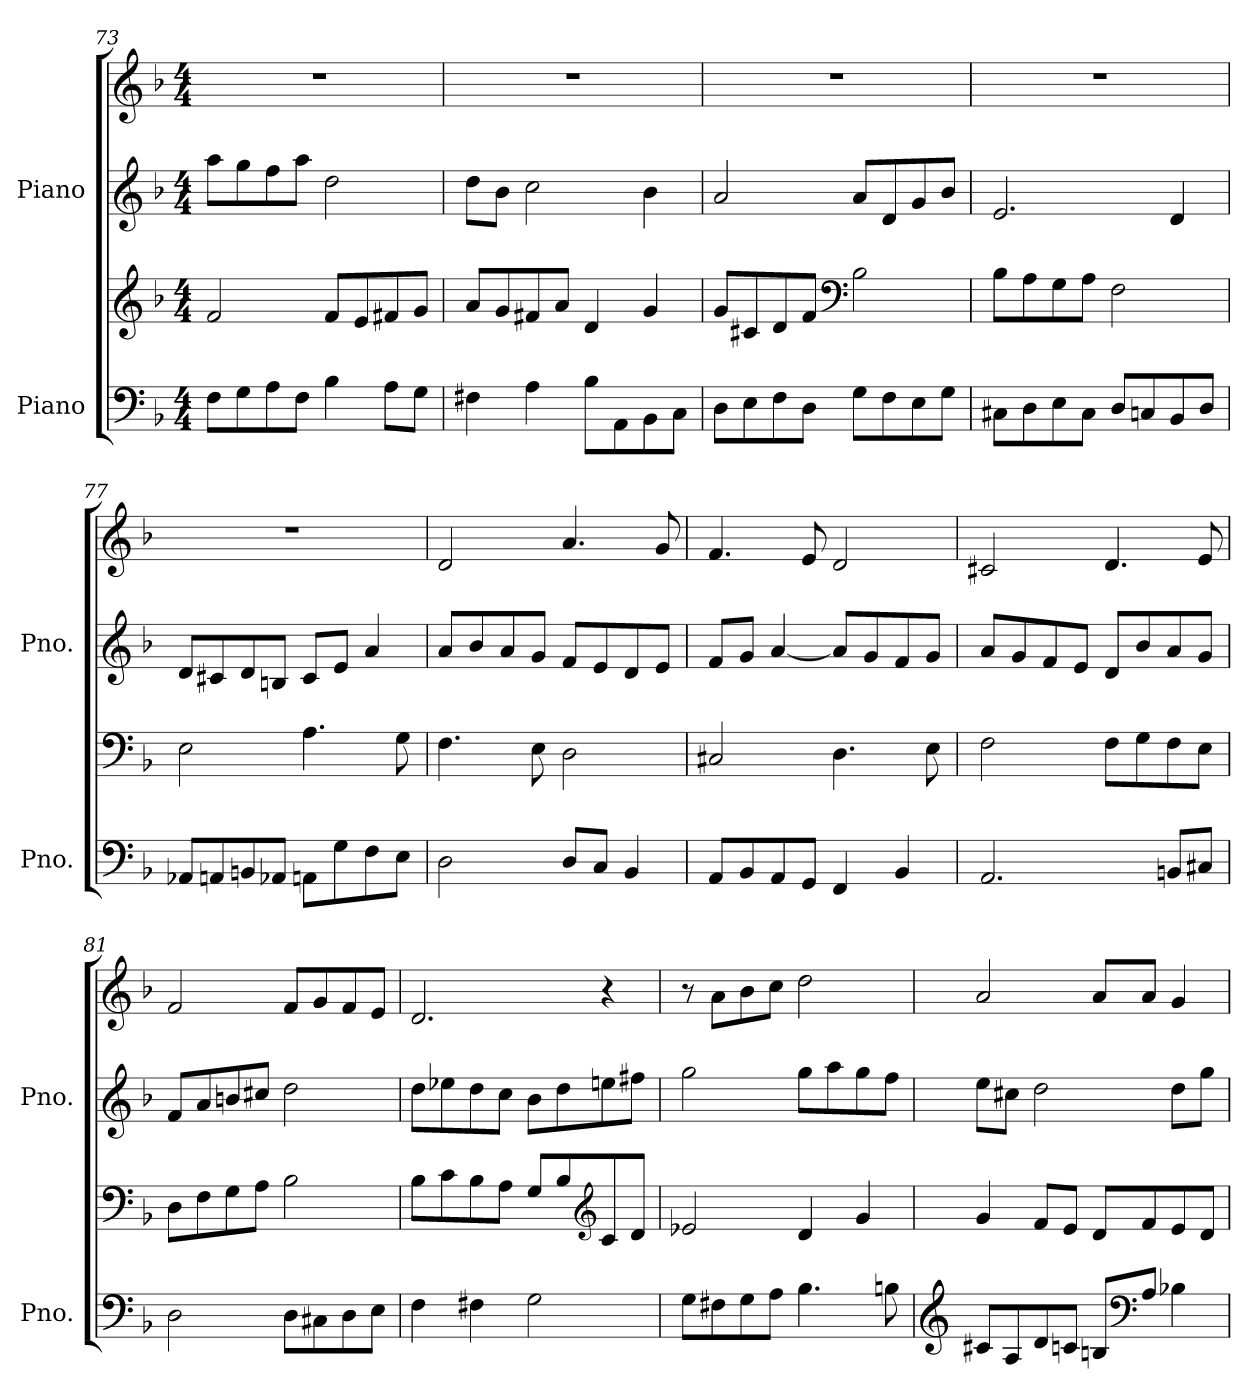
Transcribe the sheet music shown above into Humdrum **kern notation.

**kern	**kern	**kern	**kern
*part2	*part2	*part1	*part1
*staff4	*staff3	*staff2	*staff1
*I"Piano	*	*I"Piano	*
*I'Pno.	*	*I'Pno.	*
!!LO:LB:g=z
*clefF4	*clefG2	*clefG2	*clefG2
*k[b-]	*k[b-]	*k[b-]	*k[b-]
*M4/4	*M4/4	*M4/4	*M4/4
=73	=73	=73	=73
8F\L	2f/	8aa\L	1r
8G\	.	8gg\	.
8A\	.	8ff\	.
8F\J	.	8aa\J	.
4B-\	8f/L	2dd\	.
.	8e/	.	.
8A\L	8f#X/	.	.
8G\J	8g/J	.	.
=74	=74	=74	=74
4F#X\	8a/L	8dd\L	1r
.	8g/	8b-\J	.
4A\	8f#X/	2cc\	.
.	8a/J	.	.
8B-\L	4d/	.	.
8AA\	.	.	.
8BB-\	4g/	4b-\	.
8C\J	.	.	.
=75	=75	=75	=75
8D\L	8g/L	2a/	1r
8E\	8c#X/	.	.
8F\	8d/	.	.
8D\J	8f/J	.	.
*	*clefF4	*	*
8G\L	2B-\	8a/L	.
8F\	.	8d/	.
8E\	.	8g/	.
8G\J	.	8b-/J	.
=76	=76	=76	=76
8C#X\L	8B-\L	2.e/	1r
8D\	8A\	.	.
8E\	8G\	.	.
8C#\J	8A\J	.	.
8D/L	2F\	.	.
8Cn/	.	.	.
8BB-/	.	4d/	.
8D/J	.	.	.
!!LO:PB:g=z
=77	=77	=77	=77
8AA-X/L	2E\	8d/L	1r
8AAn/	.	8c#X/	.
8BBn/	.	8d/	.
8AA-X/J	.	8Bn/J	.
8AAn\L	4.A\	8c#/L	.
8G\	.	8e/J	.
8F\	.	4a/	.
8E\J	8G\	.	.
=78	=78	=78	=78
2D\	4.F\	8a/L	2d/
.	.	8b-/	.
.	.	8a/	.
.	8E\	8g/J	.
8D/L	2D\	8f/L	4.a/
8C/J	.	8e/	.
4BB-/	.	8d/	.
.	.	8e/J	8g/
=79	=79	=79	=79
8AA/L	2C#X/	8f/L	4.f/
8BB-/	.	8g/J	.
8AA/	.	[4a/	.
8GG/J	.	.	8e/
4FF/	4.D\	8a/L]	2d/
.	.	8g/	.
4BB-/	.	8f/	.
.	8E\	8g/J	.
=80	=80	=80	=80
2.AA/	2F\	8a/L	2c#X/
.	.	8g/	.
.	.	8f/	.
.	.	8e/J	.
.	8F\L	8d/L	4.d/
.	8G\	8b-/	.
8BBn/L	8F\	8a/	.
8C#X/J	8E\J	8g/J	8e/
!!LO:LB:g=z
=81	=81	=81	=81
2D\	8D\L	8f/L	2f/
.	8F\	8a/	.
.	8G\	8bn/	.
.	8A\J	8cc#X/J	.
8D\L	2B-\	2dd\	8f/L
8C#X\	.	.	8g/
8D\	.	.	8f/
8E\J	.	.	8e/J
=82	=82	=82	=82
4F\	8B-\L	8dd\L	2.d/
.	8c\	8ee-X\	.
4F#X\	8B-\	8dd\	.
.	8A\J	8cc\J	.
2G\	8G/L	8b-\L	.
.	8B-/	8dd\	.
*	*clefG2	*	*
.	8c/	8een\	4r
.	8d/J	8ff#X\J	.
=83	=83	=83	=83
8G\L	2e-X/	2gg\	8r
8F#X\	.	.	8a\L
8G\	.	.	8b-\
8A\J	.	.	8cc\J
4.B-\	4d/	8gg\L	2dd\
.	.	8aa\	.
.	4g/	8gg\	.
8Bn\	.	8ff\J	.
!!LO:LB:g=z
=84	=84	=84	=84
*clefG2	*	*	*
8c#X/L	4g/	8ee\L	2a/
8A/	.	8cc#X\J	.
8d/	8f/L	2dd\	.
8cn/J	8e/J	.	.
8Bn/L	8d/L	.	8a/L
*clefF4	*	*	*
8A/J	8f/	.	8a/J
4B-X\	8e/	8dd\L	4g/
.	8d/J	8gg\J	.
=	=	=	=
*-	*-	*-	*-
